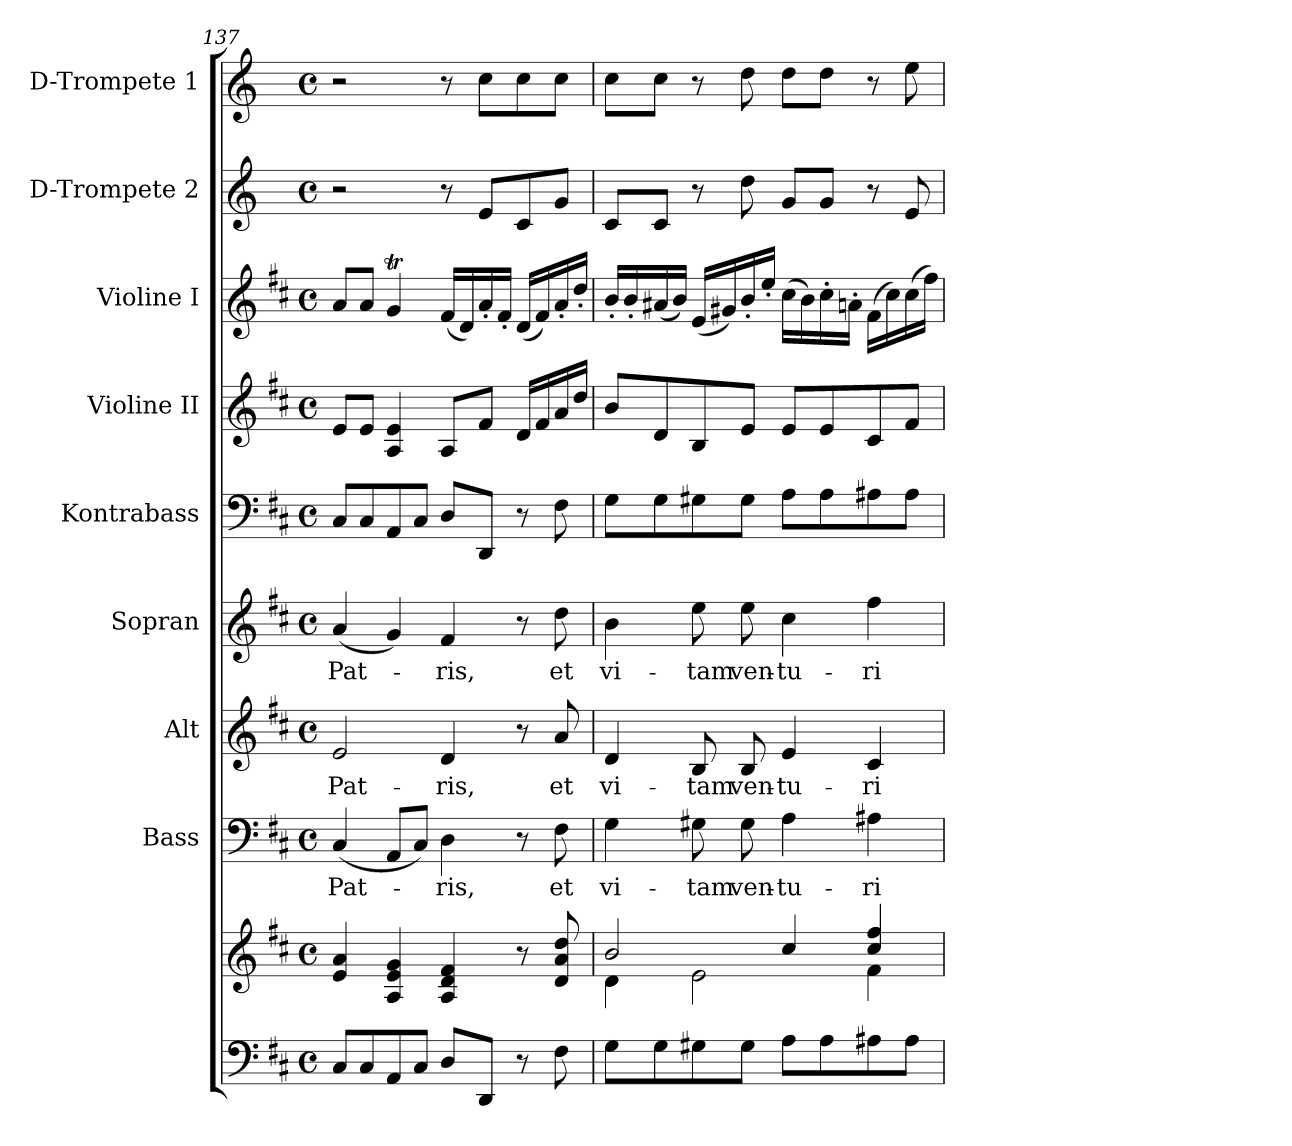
**kern	**kern	**kern	**text	**kern	**text	**kern	**text	**kern	**kern	**kern	**kern	**kern
*part9	*part9	*part8	*part8	*part7	*part7	*part6	*part6	*part5	*part4	*part3	*part2	*part1
*staff10	*staff9	*staff8	*staff8	*staff7	*staff7	*staff6	*staff6	*staff5	*staff4	*staff3	*staff2	*staff1
*	*	*I"Bass	*	*I"Alt	*	*I"Sopran	*	*I"Kontrabass	*I"Violine II	*I"Violine I	*I"D-Trompete 2	*I"D-Trompete 1
*	*	*I'B.	*	*I'A.	*	*I'S.	*	*I'Kb.	*I'Vl. II	*I'Vl. I	*I'D Trp. 2	*I'D Trp. 1
*clefF4	*clefG2	*clefF4	*	*clefG2	*	*clefG2	*	*clefF4	*clefG2	*clefG2	*clefG2	*clefG2
*	*	*	*	*	*	*	*	*ITrd7c12	*	*	*ITrd-1c-2	*ITrd-1c-2
*k[f#c#]	*k[f#c#]	*k[f#c#]	*	*k[f#c#]	*	*k[f#c#]	*	*k[f#c#]	*k[f#c#]	*k[f#c#]	*k[f#c#]	*k[f#c#]
*D:	*D:	*D:	*	*D:	*	*D:	*	*D:	*D:	*D:	*D:	*D:
*M4/4	*M4/4	*M4/4	*	*M4/4	*	*M4/4	*	*M4/4	*M4/4	*M4/4	*M4/4	*M4/4
*met(c)	*met(c)	*met(c)	*	*met(c)	*	*met(c)	*	*met(c)	*met(c)	*met(c)	*met(c)	*met(c)
=137	=137	=137	=137	=137	=137	=137	=137	=137	=137	=137	=137	=137
!	!	!	!LO:LY:b	!	!LO:LY:b	!	!LO:LY:b	!	!	!	!	!
8C#/L	4e/ 4a/	(<4C#/	Pat-	2e/	Pat-	(<4a/	Pat-	8CC#/L	8e/L	8a/L	2r	2r
8C#/	.	.	.	.	.	.	.	8CC#/	8e/J	8a/J	.	.
8AA/	4A/ 4e/ 4g/	8AA/L	.	.	.	4g/)	.	8AAA/	4A/ 4e/	4gT/	.	.
8C#/J	.	8C#/J)	.	.	.	.	.	8CC#/J	.	.	.	.
!	!	!	!LO:LY:b	!	!LO:LY:b	!	!LO:LY:b	!	!	!	!	!
8D/L	4A/ 4d/ 4f#/	4D\	-ris,	4d/	-ris,	4f#/	-ris,	8DD/L	8A/L	(<16f#/LL	8r	8r
.	.	.	.	.	.	.	.	.	.	16d/)	.	.
8DD/J	.	.	.	.	.	.	.	8DDD/J	8f#/J	16a'</	8f#/L	8dd\L
.	.	.	.	.	.	.	.	.	.	16f#'</JJ	.	.
8r	8r	8r	.	8r	.	8r	.	8r	16d/LL	(<16d/LL	8d/	8dd\
.	.	.	.	.	.	.	.	.	16f#/	16f#/)	.	.
!	!	!	!LO:LY:b	!	!LO:LY:b	!	!LO:LY:b	!	!	!	!	!
8F#\	8d/ 8a/ 8dd/	8F#\	et	8a/	et	8dd\	et	8FF#\	16a/	16a'</	8a/J	8dd\J
.	.	.	.	.	.	.	.	.	16dd/JJ	16dd'</JJ	.	.
!!LO:PB:g=z
=138	=138	=138	=138	=138	=138	=138	=138	=138	=138	=138	=138	=138
*	*^	*	*	*	*	*	*	*	*	*	*	*
!	!	!	!	!LO:LY:b	!	!LO:LY:b	!	!LO:LY:b	!	!	!	!	!
8G\L	2b/	4d\	4G\	vi-	4d/	vi-	4b\	vi-	8GG\L	8b/L	16b'</LL	8d/L	8dd\L
.	.	.	.	.	.	.	.	.	.	.	16b'</	.	.
8G\	.	.	.	.	.	.	.	.	8GG\	8d/	(<16a#X/	8d/J	8dd\J
.	.	.	.	.	.	.	.	.	.	.	16b/JJ)	.	.
!	!	!	!	!LO:LY:b	!	!LO:LY:b	!	!LO:LY:b	!	!	!	!	!
8G#X\	.	2e\	8G#X\	-tam	8B/	-tam	8ee\	-tam	8GG#X\	8B/	(<16e/LL	8r	8r
.	.	.	.	.	.	.	.	.	.	.	16g#X/)	.	.
!	!	!	!	!LO:LY:b	!	!LO:LY:b	!	!LO:LY:b	!	!	!	!	!
8G#\J	.	.	8G#\	ven-	8B/	ven-	8ee\	ven-	8GG#\J	8e/J	16b'</	8ee\	8ee\
.	.	.	.	.	.	.	.	.	.	.	16ee'</JJ	.	.
!	!	!	!	!LO:LY:b	!	!LO:LY:b	!	!LO:LY:b	!	!	!	!	!
8A\L	4cc#/	.	4A\	-tu-	4e/	-tu-	4cc#\	-tu-	8AA\L	8e/L	(>16cc#\LL	8a/L	8ee\L
.	.	.	.	.	.	.	.	.	.	.	16b\)	.	.
8A\	.	.	.	.	.	.	.	.	8AA\	8e/	16cc#'>\	8a/J	8ee\J
.	.	.	.	.	.	.	.	.	.	.	16an'>\JJ	.	.
!	!	!	!	!LO:LY:b	!	!LO:LY:b	!	!LO:LY:b	!	!	!	!	!
8A#X\	4cc#/ 4ff#/	4f#\	4A#X\	-ri	4c#/	-ri	4ff#\	-ri	8AA#X\	8c#/	(>16f#\LL	8r	8r
.	.	.	.	.	.	.	.	.	.	.	16cc#\)	.	.
8A#\J	.	.	.	.	.	.	.	.	8AA#\J	8f#/J	(>16cc#\	8f#/	8ff#\
.	.	.	.	.	.	.	.	.	.	.	16ff#\JJ)	.	.
*	*v	*v	*	*	*	*	*	*	*	*	*	*	*
=	=	=	=	=	=	=	=	=	=	=	=	=
*-	*-	*-	*-	*-	*-	*-	*-	*-	*-	*-	*-	*-
